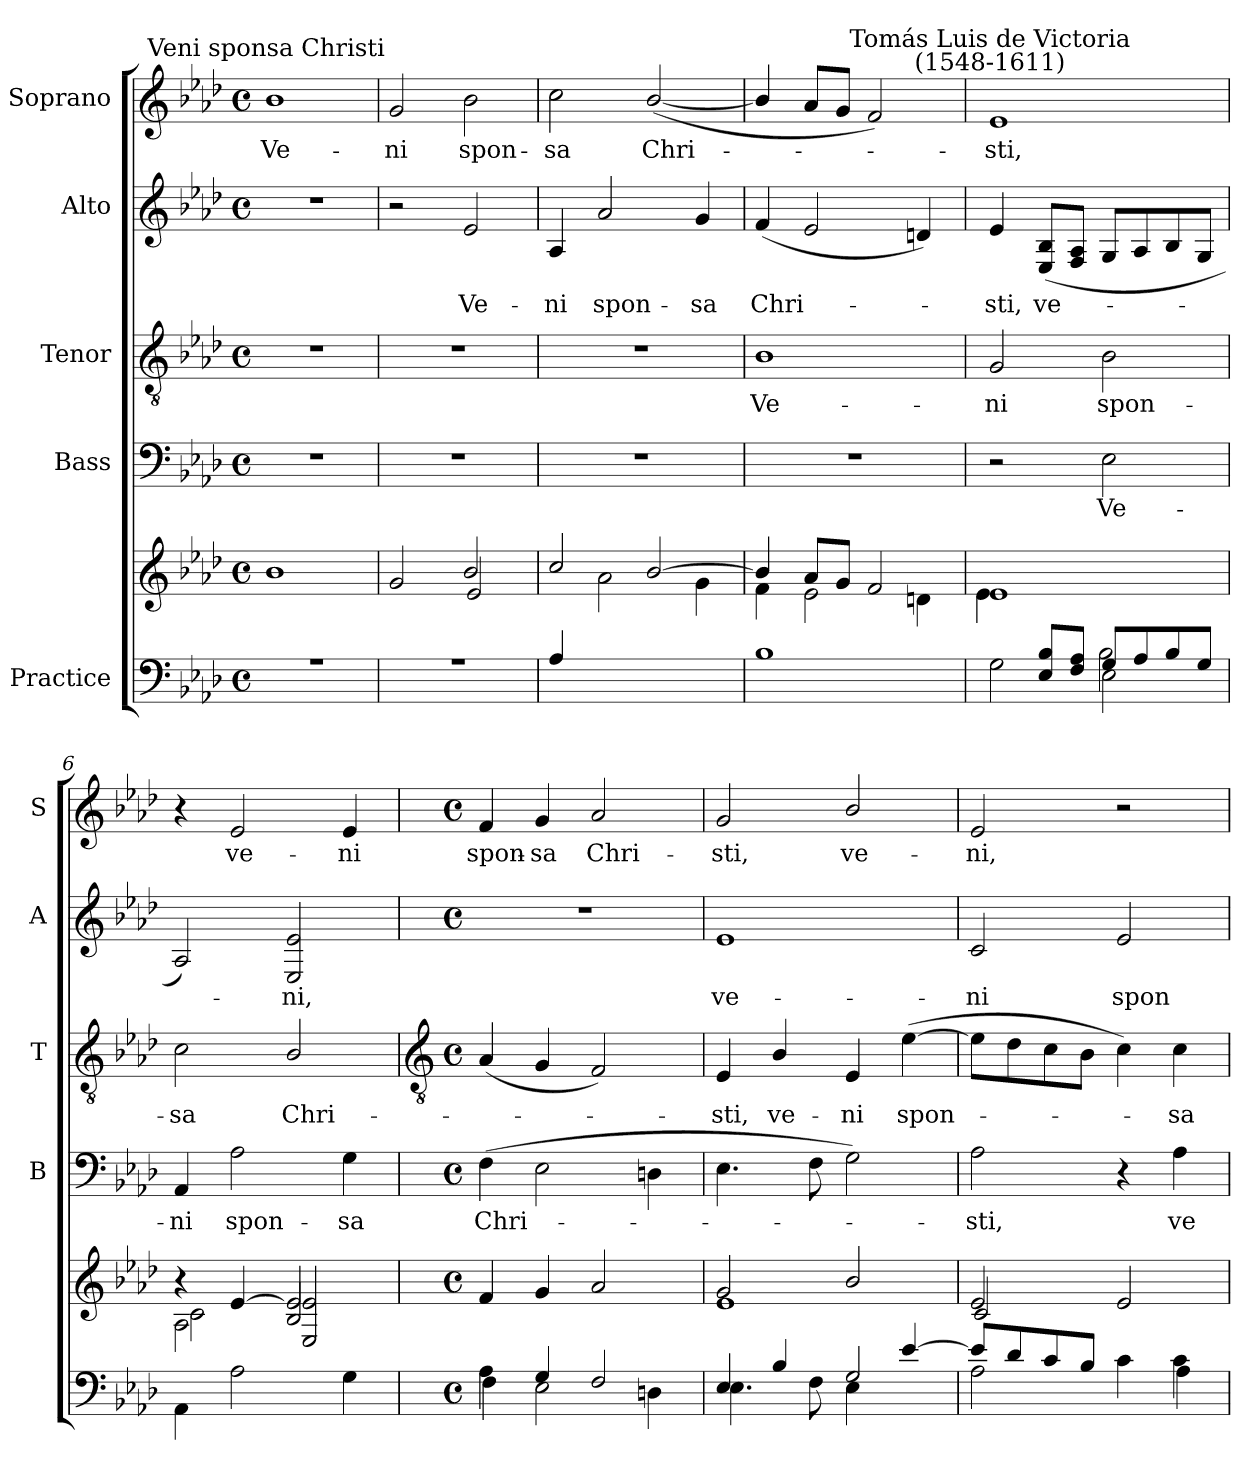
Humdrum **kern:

**kern	**kern	**kern	**text	**kern	**text	**kern	**text	**kern	**text
*part5	*part5	*part4	*part4	*part3	*part3	*part2	*part2	*part1	*part1
*staff6	*staff5	*staff4	*staff4	*staff3	*staff3	*staff2	*staff2	*staff1	*staff1
*I"Practice	*	*I"Bass	*	*I"Tenor	*	*I"Alto	*	*I"Soprano	*
*	*	*I'B	*	*I'T	*	*I'A	*	*I'S	*
*clefF4	*clefG2	*clefF4	*	*clefGv2	*	*clefG2	*	*clefG2	*
*k[b-e-a-d-]	*k[b-e-a-d-]	*k[b-e-a-d-]	*	*k[b-e-a-d-]	*	*k[b-e-a-d-]	*	*k[b-e-a-d-]	*
*A-:	*A-:	*A-:	*	*A-:	*	*A-:	*	*A-:	*
*M4/4	*M4/4	*M4/4	*	*M4/4	*	*M4/4	*	*M4/4	*
*met(c)	*met(c)	*met(c)	*	*met(c)	*	*met(c)	*	*met(c)	*
=1	=1	=1	=1	=1	=1	=1	=1	=1	=1
*^	*^	*	*	*	*	*	*	*	*
!	!	!	!	!	!	!	!	!	!	!LO:TX:a:cj:t=Veni sponsa Christi	!
!	!	!	!	!	!	!	!	!	!	!	!LO:LY:b
1r	1ryy	1b-/	1ryy	1r	.	1r	.	1r	.	1b-	Ve-
=2	=2	=2	=2	=2	=2	=2	=2	=2	=2	=2	=2
!	!	!	!	!	!	!	!	!	!	!	!LO:LY:b
1r	1ryy	2g/	2ryy	1r	.	1r	.	2r	.	2g	-ni
!	!	!	!	!	!	!	!	!	!LO:LY:b	!	!LO:LY:b
.	.	2b-/	2e-/	.	.	.	.	2e-	Ve-	2b-	spon-
=3	=3	=3	=3	=3	=3	=3	=3	=3	=3	=3	=3
*	*^	*	*	*	*	*	*	*	*	*	*
!	!	!	!	!	!	!	!	!	!	!LO:LY:b	!	!LO:LY:b
4A-/	1ryy	1ryy	2cc/	4ryy	1r	.	1r	.	4A-/	-ni	2cc	-sa
!	!	!	!	!	!	!	!	!	!	!LO:LY:b	!	!
2.ryy	.	.	.	2a-\	.	.	.	.	2a-/	spon-	.	.
!	!	!	!	!	!	!	!	!	!	!	!	!LO:LY:b
.	.	.	[2b-/	.	.	.	.	.	.	.	(<[2b-/	Chri-
!	!	!	!	!	!	!	!	!	!	!LO:LY:b	!	!
.	.	.	.	4g\	.	.	.	.	4g	-sa	.	.
*	*v	*v	*	*	*	*	*	*	*	*	*	*
=4	=4	=4	=4	=4	=4	=4	=4	=4	=4	=4	=4
!	!	!	!	!	!	!	!LO:LY:b	!	!LO:LY:b	!	!
1B-/	1ryy	4b-/]	4f\	1r	.	1B-	Ve-	(<4f	Chri-	4b-/]	.
.	.	8a-/L	2e-\	.	.	.	.	2e-	.	8a-L	.
.	.	8g/J	.	.	.	.	.	.	.	8gJ	.
.	.	2f/	.	.	.	.	.	.	.	2f)	.
.	.	.	4dn\	.	.	.	.	4dn)	.	.	.
=5	=5	=5	=5	=5	=5	=5	=5	=5	=5	=5	=5
*	*^	*	*	*	*	*	*	*	*	*	*
!	!	!	!	!	!	!	!	!	!	!	!LO:TX:a:cj:t=Tomás Luis de Victoria\n(1548-1611)	!
!	!	!	!	!	!	!	!	!LO:LY:b	!	!LO:LY:b	!	!LO:LY:b
4ryy	2G\	2ryy	1e-/	4e-\	2r	.	2G	-ni	4e-	sti,	1e-	sti,
!	!	!	!	!	!	!	!	!	!	!LO:LY:b	!	!
8E-/ 8B-/L	.	.	.	2.ryy	.	.	.	.	(<8E- 8B-L	ve-	.	.
8F/ 8A-/J	.	.	.	.	.	.	.	.	8F 8A-J	.	.	.
!	!	!	!	!	!	!LO:LY:b	!	!LO:LY:b	!	!	!	!
8G/L	2B-\	2E-\	.	.	2E-	Ve-	2B-	spon-	8GL	.	.	.
8A-/	.	.	.	.	.	.	.	.	8A-	.	.	.
8B-/	.	.	.	.	.	.	.	.	8B-	.	.	.
8G/J	.	.	.	.	.	.	.	.	8GJ	.	.	.
*v	*v	*v	*	*	*	*	*	*	*	*	*	*
=6	=6	=6	=6	=6	=6	=6	=6	=6	=6	=6
*	*	*^	*	*	*	*	*	*	*	*
!	!	!	!	!	!LO:LY:b	!	!LO:LY:b	!	!	!	!
4AA-\	4r	2A-\	2c\	4AA-	-ni	2c	-sa	2A-/)	.	4r	.
!	!	!	!	!	!LO:LY:b	!	!	!	!	!	!LO:LY:b
2A-\	[4e-/	.	.	2A-	spon-	.	.	.	.	2e-	ve-
!	!	!	!	!	!	!	!LO:LY:b	!	!LO:LY:b	!	!
.	2e-/]	2E-/ 2e-/	2B-/	.	.	2B-/	Chri-	2E-/ 2e-/	ni,	.	.
!	!	!	!	!	!LO:LY:b	!	!	!	!	!	!LO:LY:b
4G\	.	.	.	4G	-sa	.	.	.	.	4e-	-ni
*	*v	*v	*v	*	*	*	*	*	*	*	*
!!LO:LB:g=z
=7	=7	=7	=7	=7	=7	=7	=7	=7	=7
*	*	*	*	*clefGv2	*	*	*	*	*
*M4/4	*M4/4	*M4/4	*	*M4/4	*	*M4/4	*	*M4/4	*
*met(c)	*met(c)	*met(c)	*	*met(c)	*	*met(c)	*	*met(c)	*
*^	*^	*	*	*	*	*	*	*	*
!	!	!	!	!	!LO:LY:b	!	!	!	!	!	!LO:LY:b
4A-\	4F\	4f/	1ryy	(>4F	Chri-	(<4A-/	.	1r	.	4f	spon-
!	!	!	!	!	!	!	!	!	!	!	!LO:LY:b
4G/	2E-\	4g/	.	2E-	.	4G	.	.	.	4g	-sa
!	!	!	!	!	!	!	!	!	!	!	!LO:LY:b
2F/	.	2a-/	.	.	.	2F)	.	.	.	2a-/	Chri-
.	4Dn\	.	.	4Dn	.	.	.	.	.	.	.
=8	=8	=8	=8	=8	=8	=8	=8	=8	=8	=8	=8
!	!	!	!	!	!	!	!LO:LY:b	!	!LO:LY:b	!	!LO:LY:b
4E-/	4.E-\	2g/	1e-/	4.E-	.	4E-	sti,	1e-/	ve-	2g	-sti,
!	!	!	!	!	!	!	!LO:LY:b	!	!	!	!
4B-/	.	.	.	.	.	4B-/	ve-	.	.	.	.
.	8F\	.	.	8F	.	.	.	.	.	.	.
!	!	!	!	!	!	!	!LO:LY:b	!	!	!	!LO:LY:b
4E-\	2G/	2b-/	.	2G)	.	4E-	-ni	.	.	2b-/	ve-
!	!	!	!	!	!	!	!LO:LY:b	!	!	!	!
[4e-/	.	.	.	.	.	(>[4e-	spon-	.	.	.	.
=9	=9	=9	=9	=9	=9	=9	=9	=9	=9	=9	=9
!	!	!	!	!	!LO:LY:b	!	!	!	!LO:LY:b	!	!LO:LY:b
8e-L]	2A-\	2e-/	2c/	2A-	sti,	8e-L]	.	2c/	-ni	2e-	-ni,
8d-	.	.	.	.	.	8d-	.	.	.	.	.
8c	.	.	.	.	.	8c	.	.	.	.	.
8B-J	.	.	.	.	.	8B-J	.	.	.	.	.
!	!	!	!	!	!	!	!	!	!LO:LY:b	!	!
4c\	4ryy	2ryy	2e-/	4r	.	4c)	.	2e-/	spon-	2r	.
!	!	!	!	!	!LO:LY:b	!	!LO:LY:b	!	!	!	!
4c\	4A-\	.	.	4A-	ve-	4c	sa	.	.	.	.
*v	*v	*	*	*	*	*	*	*	*	*	*
*	*v	*v	*	*	*	*	*	*	*	*
=	=	=	=	=	=	=	=	=	=
*-	*-	*-	*-	*-	*-	*-	*-	*-	*-
